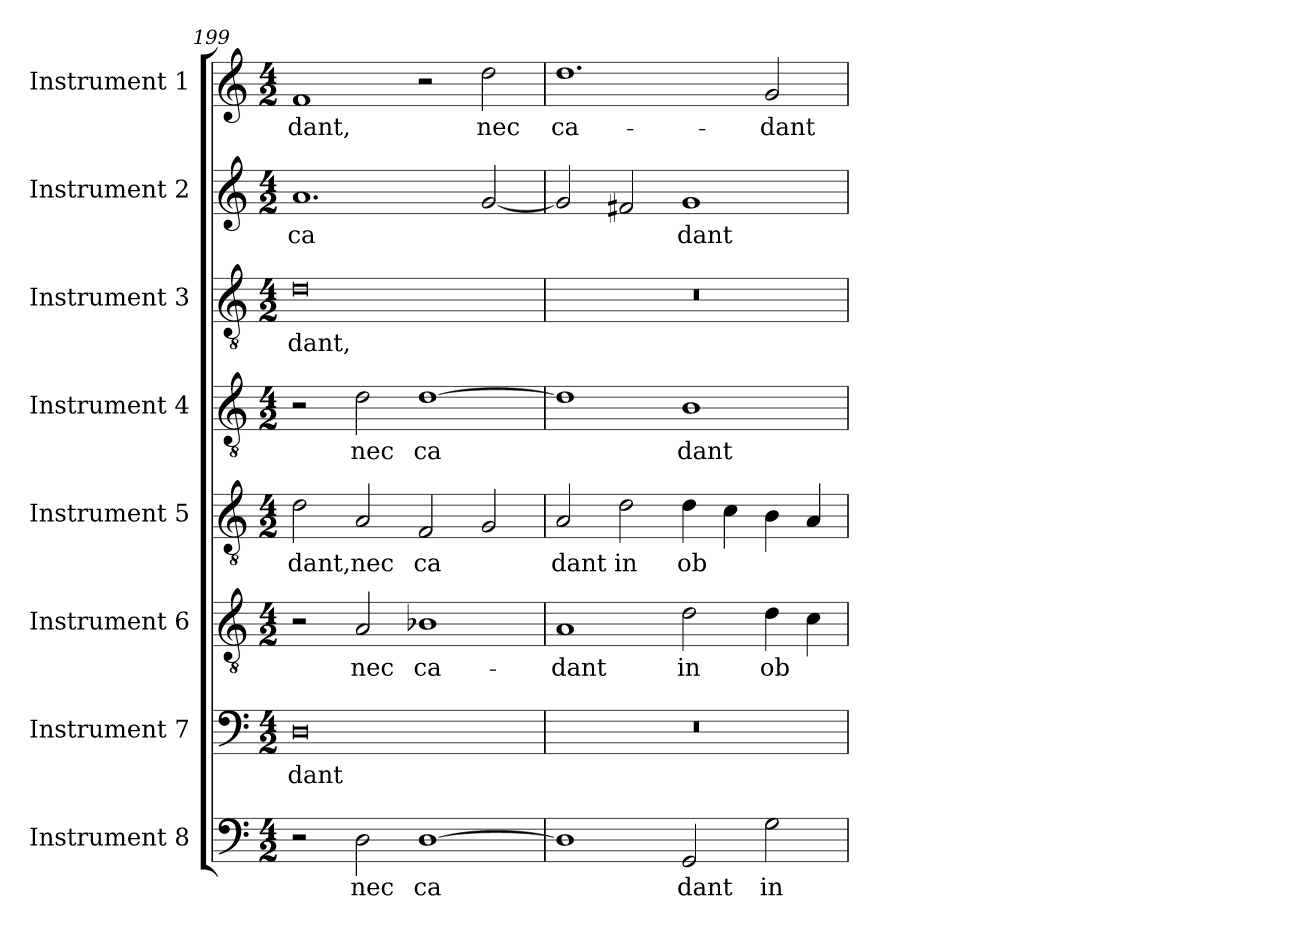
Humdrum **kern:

**kern	**text	**kern	**text	**kern	**text	**kern	**text	**kern	**text	**kern	**text	**kern	**text	**kern	**text
*part8	*part8	*part7	*part7	*part6	*part6	*part5	*part5	*part4	*part4	*part3	*part3	*part2	*part2	*part1	*part1
*staff8	*staff8	*staff7	*staff7	*staff6	*staff6	*staff5	*staff5	*staff4	*staff4	*staff3	*staff3	*staff2	*staff2	*staff1	*staff1
*I"Instrument 8	*	*I"Instrument 7	*	*I"Instrument 6	*	*I"Instrument 5	*	*I"Instrument 4	*	*I"Instrument 3	*	*I"Instrument 2	*	*I"Instrument 1	*
*clefF4	*	*clefF4	*	*clefGv2	*	*clefGv2	*	*clefGv2	*	*clefGv2	*	*clefG2	*	*clefG2	*
*k[]	*	*k[]	*	*k[]	*	*k[]	*	*k[]	*	*k[]	*	*k[]	*	*k[]	*
*C:	*	*C:	*	*C:	*	*C:	*	*C:	*	*C:	*	*C:	*	*C:	*
*M4/2	*	*M4/2	*	*M4/2	*	*M4/2	*	*M4/2	*	*M4/2	*	*M4/2	*	*M4/2	*
=199	=199	=199	=199	=199	=199	=199	=199	=199	=199	=199	=199	=199	=199	=199	=199
!	!	!	!LO:LY:b:cj	!	!	!	!LO:LY:b:cj	!	!	!	!LO:LY:b:cj	!	!LO:LY:b:cj	!	!LO:LY:b:cj
2r	.	0D	-dant	2r	.	2d\	-dant,	2r	.	0d	-dant,	1.a	ca-	1f	-dant,
!	!LO:LY:b:cj	!	!	!	!LO:LY:b:cj	!	!LO:LY:b:cj	!	!LO:LY:b:cj	!	!	!	!	!	!
2D\	nec	.	.	2A/	nec	2A/	nec	2d\	nec	.	.	.	.	.	.
!	!LO:LY:b:cj	!	!	!	!LO:LY:b:cj	!	!LO:LY:b:cj	!	!LO:LY:b:cj	!	!	!	!	!	!
[<1D	ca-	.	.	1B-X	ca-	2F/	ca-	[<1d	ca-	.	.	.	.	2r	.
!	!	!	!	!	!	!	!LO:LY:b:cj	!	!	!	!	!	!LO:LY:b:cj	!	!LO:LY:b:cj
.	.	.	.	.	.	2G/	--	.	.	.	.	[<2g/	--	2dd\	nec
!!LO:PB:g=z
=200	=200	=200	=200	=200	=200	=200	=200	=200	=200	=200	=200	=200	=200	=200	=200
!	!LO:LY:b:cj	!	!	!	!LO:LY:b:cj	!	!LO:LY:b:cj	!	!LO:LY:b:cj	!	!	!	!LO:LY:b:cj	!	!LO:LY:b:cj
1D]	--	0r	.	1A	-dant	2A/	-dant	1d]	--	0r	.	2g/]	--	1.dd	ca-
!	!	!	!	!	!	!	!LO:LY:b:cj	!	!	!	!	!	!LO:LY:b:cj	!	!
.	.	.	.	.	.	2d\	in	.	.	.	.	2f#X/	--	.	.
!	!LO:LY:b:cj	!	!	!	!LO:LY:b:cj	!	!LO:LY:b:cj	!	!LO:LY:b:cj	!	!	!	!LO:LY:b:cj	!	!
2GG/	-dant	.	.	2d\	in	4d\	ob-	1B	-dant	.	.	1g	-dant	.	.
!	!	!	!	!	!	!	!LO:LY:b:cj	!	!	!	!	!	!	!	!
.	.	.	.	.	.	4c\	--	.	.	.	.	.	.	.	.
!	!LO:LY:b:cj	!	!	!	!LO:LY:b:cj	!	!LO:LY:b:cj	!	!	!	!	!	!	!	!LO:LY:b:cj
2G\	in	.	.	4d\	ob-	4B\	--	.	.	.	.	.	.	2g/	-dant
!	!	!	!	!	!LO:LY:b:cj	!	!LO:LY:b:cj	!	!	!	!	!	!	!	!
.	.	.	.	4c\	--	4A/	--	.	.	.	.	.	.	.	.
=	=	=	=	=	=	=	=	=	=	=	=	=	=	=	=
*-	*-	*-	*-	*-	*-	*-	*-	*-	*-	*-	*-	*-	*-	*-	*-
